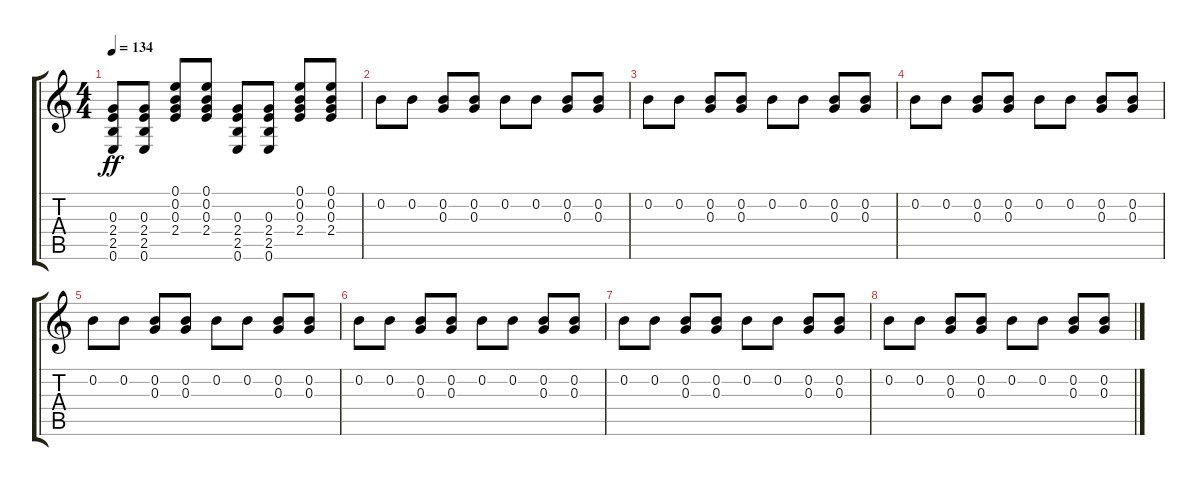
\track "" {instrument distortionguitar}
\staff {score tabs}
\tuning (E4 B3 G3 D3 A2 E2) {hide}
\ts (4 4)
\tempo 134
\clef g2
\ks c
(0.3 2.4 2.5 0.6).8{dy ff} (0.3 2.4 2.5 0.6).8 (0.1 0.2 0.3 2.4).8 (0.1 0.2 0.3 2.4).8 (0.3 2.4 2.5 0.6).8 (0.3 2.4 2.5 0.6).8 (0.1 0.2 0.3 2.4).8 (0.1 0.2 0.3 2.4).8 |
0.2.8 0.2.8 (0.2 0.3).8 (0.2 0.3).8 0.2.8 0.2.8 (0.2 0.3).8 (0.2 0.3).8 |
0.2.8 0.2.8 (0.2 0.3).8 (0.2 0.3).8 0.2.8 0.2.8 (0.2 0.3).8 (0.2 0.3).8 |
0.2.8 0.2.8 (0.2 0.3).8 (0.2 0.3).8 0.2.8 0.2.8 (0.2 0.3).8 (0.2 0.3).8 |
0.2.8 0.2.8 (0.2 0.3).8 (0.2 0.3).8 0.2.8 0.2.8 (0.2 0.3).8 (0.2 0.3).8 |
0.2.8 0.2.8 (0.2 0.3).8 (0.2 0.3).8 0.2.8 0.2.8 (0.2 0.3).8 (0.2 0.3).8 |
0.2.8 0.2.8 (0.2 0.3).8 (0.2 0.3).8 0.2.8 0.2.8 (0.2 0.3).8 (0.2 0.3).8 |
0.2.8 0.2.8 (0.2 0.3).8 (0.2 0.3).8 0.2.8 0.2.8 (0.2 0.3).8 (0.2 0.3).8
